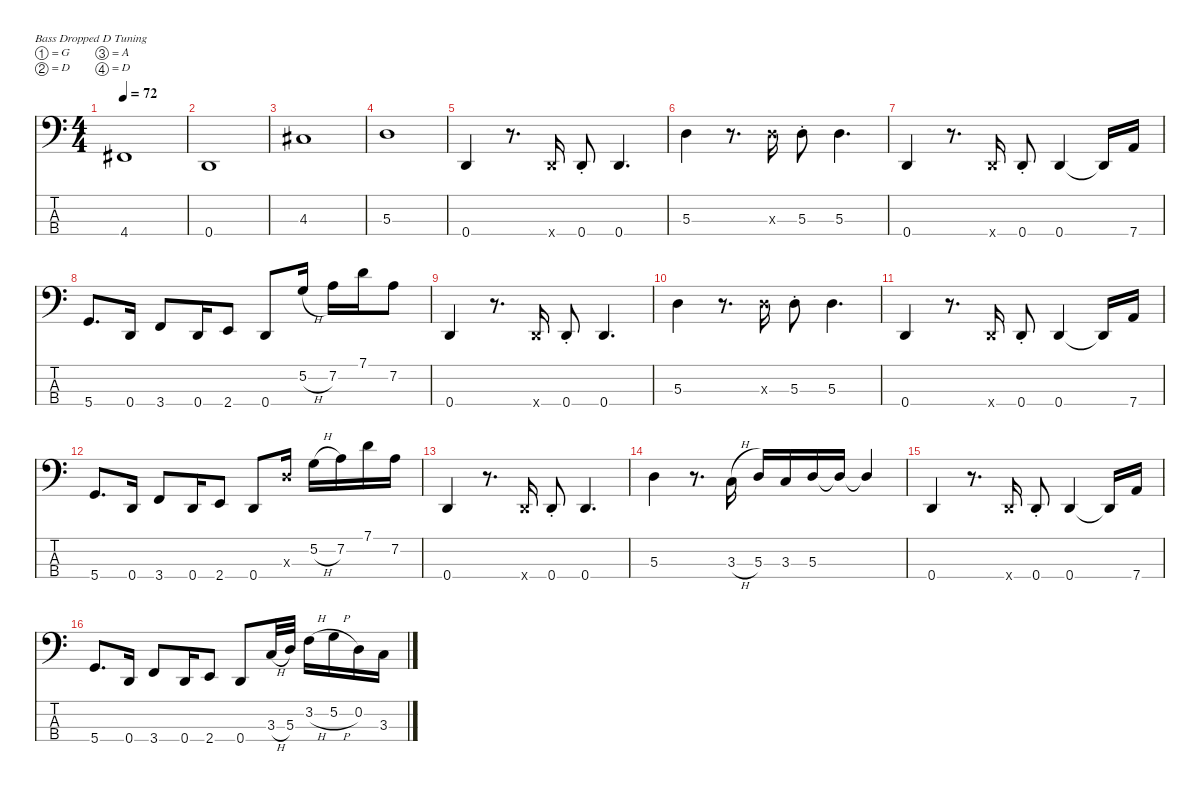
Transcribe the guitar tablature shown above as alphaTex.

\defaultSystemsLayout 4
\hideDynamics
\bracketExtendMode nobrackets
\singleTrackTrackNamePolicy hidden
\multiTrackTrackNamePolicy hidden
\firstSystemTrackNameMode fullname
\firstSystemTrackNameOrientation horizontal
\otherSystemsTrackNameOrientation horizontal
\track ("Bass Guitar" "el.bs.") {instrument electricbassfinger}
\staff {score tabs}
\tuning (G2 D2 A1 D1)
\ts (4 4)
\tempo 72
\clef f4
\ks c
4.4{acc #}.1{dy f beam Up} |
0.4.1{beam Up} |
4.3{acc #}.1{beam Up} |
5.3.1{beam Down} |
0.4.4{dy fff beam Up} r.8{d beam Up} 0.4{x}.16{beam Up} 0.4{st}.8{beam Up} 0.4.4{d beam Up} |
5.3.4{beam Down} r.8{d beam Down} 5.3{x}.16{beam Down} 5.3{st}.8{beam Down} 5.3.4{d beam Down} |
0.4.4{beam Up} r.8{d beam Up} 0.4{x}.16{beam Up} 0.4{st}.8{beam Up} 0.4.4{beam Up} 0.4{t}.16{dy f beam Up} 7.4.16{dy fff beam Up} |
5.4.8{d beam Up} 0.4.16{beam Up} 3.4.8{beam Up} 0.4.16{beam Up} 2.4.8{beam Up} 0.4.8{beam Up} 5.2{h}.16{beam Up} 7.2.16{beam Down} 7.1.16{beam Down} 7.2.8{beam Down} |
0.4.4{beam Up} r.8{d beam Up} 0.4{x}.16{beam Up} 0.4{st}.8{beam Up} 0.4.4{d beam Up} |
5.3.4{beam Down} r.8{d beam Down} 5.3{x}.16{beam Down} 5.3{st}.8{beam Down} 5.3.4{d beam Down} |
0.4.4{beam Up} r.8{d beam Up} 0.4{x}.16{beam Up} 0.4{st}.8{beam Up} 0.4.4{beam Up} 0.4{t}.16{dy f beam Up} 7.4.16{dy fff beam Up} |
5.4.8{d beam Up} 0.4.16{beam Up} 3.4.8{beam Up} 0.4.16{beam Up} 2.4.8{beam Up} 0.4.8{beam Up} 5.3{x}.16{beam Up} 5.2{h}.16{beam Down} 7.2.16{beam Down} 7.1.16{beam Down} 7.2.16{beam Down} |
0.4.4{beam Up} r.8{d beam Up} 0.4{x}.16{beam Up} 0.4{st}.8{beam Up} 0.4.4{d beam Up} |
5.3.4{beam Down} r.8{d beam Down} 3.3{h}.16{beam Up} 5.3.16{beam Up} 3.3.16{beam Up} 5.3.16{beam Up} 5.3{t}.16{dy f beam Up} 5.3{t}.4{beam Up} |
0.4.4{dy fff beam Up} r.8{d beam Up} 0.4{x}.16{beam Up} 0.4{st}.8{beam Up} 0.4.4{beam Up} 0.4{t}.16{dy f beam Up} 7.4.16{dy fff beam Up} |
5.4.8{d beam Up} 0.4.16{beam Up} 3.4.8{beam Up} 0.4.16{beam Up} 2.4.8{beam Up} 0.4.8{beam Up} 3.3{h}.32{beam Up} 5.3.32{beam Up} 3.2{h}.16{beam Down} 5.2{h}.16{beam Down} 0.2.16{beam Down} 3.3.16{beam Down}
